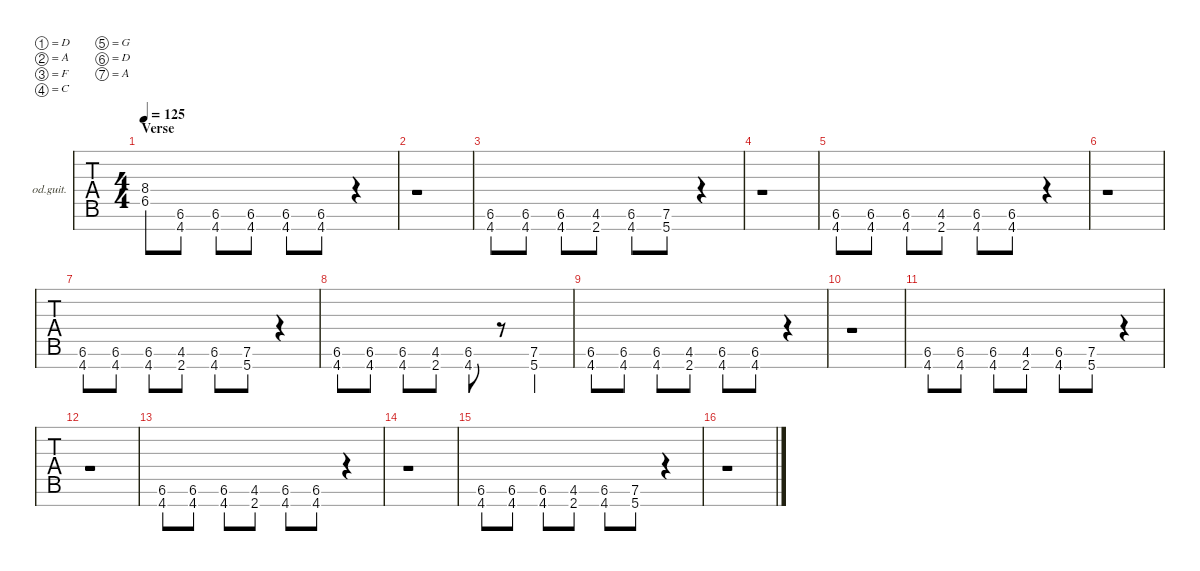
\defaultSystemsLayout 4
\hideDynamics
\bracketExtendMode nobrackets
\firstSystemTrackNameOrientation horizontal
\otherSystemsTrackNameOrientation horizontal
\track ("7str" "od.guit.") {defaultSystemsLayout 4 solo instrument overdrivenguitar}
\staff {tabs}
\tuning (D4 A3 F3 C3 G2 D2 A1)
\ts (4 4)
\section ("" "Verse")
\scale
1.20972
\tempo 125
\accidentals auto
\clef g2
\ottava regular
\simile none
\scale
1.20972
\ks c#minor
(8.4{t acc #} 6.5{t acc #}).8{dy mf beam Up} (6.6{acc #} 4.7{acc #}).8{beam Up} (6.6{acc #} 4.7{acc #}).8{beam Up} (6.6{acc #} 4.7{acc #}).8{beam Up} (6.6{acc #} 4.7{acc #}).8{beam Up} (6.6{acc #} 4.7{acc #}).8{beam Up} r.4{beam Up} |
\scale
0.930095
\scale
0.930095 r.1{beam Down} |
\scale
0.930095
\scale
0.930095 (6.6{acc #} 4.7{acc #}).8{beam Up} (6.6{acc #} 4.7{acc #}).8{beam Up} (6.6{acc #} 4.7{acc #}).8{beam Up} (4.6{acc #} 2.7{acc forcenatural}).8{beam Up} (6.6{acc #} 4.7{acc #}).8{beam Up} (7.6{acc forcenatural} 5.7{acc forcenatural}).8{beam Up} r.4{beam Up} |
\scale
0.930095
\scale
0.930095 r.1{beam Down} |
\scale
1.20972
\scale
1.20972 (6.6{acc #} 4.7{acc #}).8{beam Up} (6.6{acc #} 4.7{acc #}).8{beam Up} (6.6{acc #} 4.7{acc #}).8{beam Up} (4.6{acc #} 2.7{acc forcenatural}).8{beam Up} (6.6{acc #} 4.7{acc #}).8{beam Up} (6.6{acc #} 4.7{acc #}).8{beam Up} r.4{beam Up} |
\scale
0.930095
\scale
0.930095 r.1{beam Down} |
\scale
0.930095
\scale
0.930095 (6.6{acc #} 4.7{acc #}).8{beam Up} (6.6{acc #} 4.7{acc #}).8{beam Up} (6.6{acc #} 4.7{acc #}).8{beam Up} (4.6{acc #} 2.7{acc forcenatural}).8{beam Up} (6.6{acc #} 4.7{acc #}).8{beam Up} (7.6{acc forcenatural} 5.7{acc forcenatural}).8{beam Up} r.4{beam Up} |
\scale
0.930095
\scale
0.930095 (6.6{acc #} 4.7{acc #}).8{beam Up} (6.6{acc #} 4.7{acc #}).8{beam Up} (6.6{acc #} 4.7{acc #}).8{beam Up} (4.6{acc #} 2.7{acc forcenatural}).8{beam Up} (6.6{acc #} 4.7{acc #}).8{beam Up} r.8{beam Up} (7.6{acc forcenatural} 5.7{acc forcenatural}).4{beam Up} |
\scale
1.20972
\scale
1.20972 (6.6{acc #} 4.7{acc #}).8{beam Up} (6.6{acc #} 4.7{acc #}).8{beam Up} (6.6{acc #} 4.7{acc #}).8{beam Up} (4.6{acc #} 2.7{acc forcenatural}).8{beam Up} (6.6{acc #} 4.7{acc #}).8{beam Up} (6.6{acc #} 4.7{acc #}).8{beam Up} r.4{beam Up} |
\scale
0.930095
\scale
0.930095 r.1{beam Down} |
\scale
0.930095
\scale
0.930095 (6.6{acc #} 4.7{acc #}).8{beam Up} (6.6{acc #} 4.7{acc #}).8{beam Up} (6.6{acc #} 4.7{acc #}).8{beam Up} (4.6{acc #} 2.7{acc forcenatural}).8{beam Up} (6.6{acc #} 4.7{acc #}).8{beam Up} (7.6{acc forcenatural} 5.7{acc forcenatural}).8{beam Up} r.4{beam Up} |
\scale
0.930095
\scale
0.930095 r.1{beam Down} |
\scale
1.20972
\scale
1.20972 (6.6{acc #} 4.7{acc #}).8{beam Up} (6.6{acc #} 4.7{acc #}).8{beam Up} (6.6{acc #} 4.7{acc #}).8{beam Up} (4.6{acc #} 2.7{acc forcenatural}).8{beam Up} (6.6{acc #} 4.7{acc #}).8{beam Up} (6.6{acc #} 4.7{acc #}).8{beam Up} r.4{beam Up} |
\scale
0.930095
\scale
0.930095 r.1{beam Down} |
\scale
0.930095
\scale
0.930095 (6.6{acc #} 4.7{acc #}).8{beam Up} (6.6{acc #} 4.7{acc #}).8{beam Up} (6.6{acc #} 4.7{acc #}).8{beam Up} (4.6{acc #} 2.7{acc forcenatural}).8{beam Up} (6.6{acc #} 4.7{acc #}).8{beam Up} (7.6{acc forcenatural} 5.7{acc forcenatural}).8{beam Up} r.4{beam Up} |
\scale
0.930095
\scale
0.930095 r.1{beam Down}
